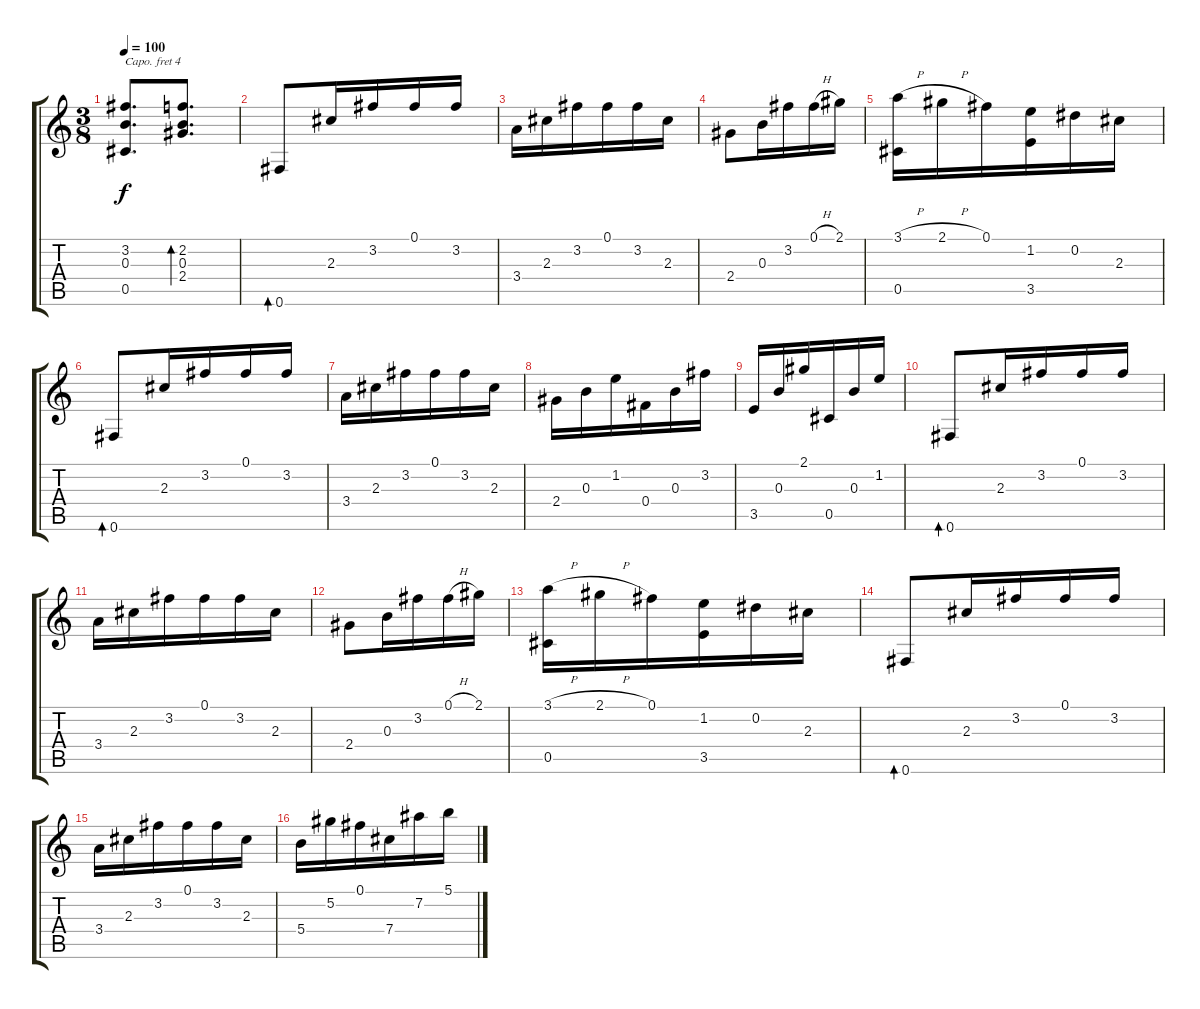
\track "" {instrument acousticguitarsteel}
\staff {score tabs}
\capo 4
\tuning (D4 B3 G3 D3 A2 D2) {hide}
\ts (3 8)
\tempo 100
\clef g2
\ks c
(3.2 0.3 0.5).8{d dy f} (2.2 0.3 2.4).8{d bd 60} |
0.6.8{bd 60} 2.3.16 3.2.16 0.1.16 3.2.16 |
3.4.16 2.3.16 3.2.16 0.1.16 3.2.16 2.3.16 |
2.4.8 0.3.16 3.2.16 0.1{h}.16 2.1.16 |
(3.1{h} 0.5).16 2.1{h}.16 0.1.16 (1.2 3.5).16 0.2.16 2.3.16 |
0.6.8{bd 60} 2.3.16 3.2.16 0.1.16 3.2.16 |
3.4.16 2.3.16 3.2.16 0.1.16 3.2.16 2.3.16 |
2.4.16 0.3.16 1.2.16 0.4.16 0.3.16 3.2.16 |
3.5.16 0.3.16 2.1.16 0.5.16 0.3.16 1.2.16 |
0.6.8{bd 60} 2.3.16 3.2.16 0.1.16 3.2.16 |
3.4.16 2.3.16 3.2.16 0.1.16 3.2.16 2.3.16 |
2.4.8 0.3.16 3.2.16 0.1{h}.16 2.1.16 |
(3.1{h} 0.5).16 2.1{h}.16 0.1.16 (1.2 3.5).16 0.2.16 2.3.16 |
0.6.8{bd 60} 2.3.16 3.2.16 0.1.16 3.2.16 |
3.4.16 2.3.16 3.2.16 0.1.16 3.2.16 2.3.16 |
5.4.16 5.2.16 0.1.16 7.4.16 7.2.16 5.1.16
